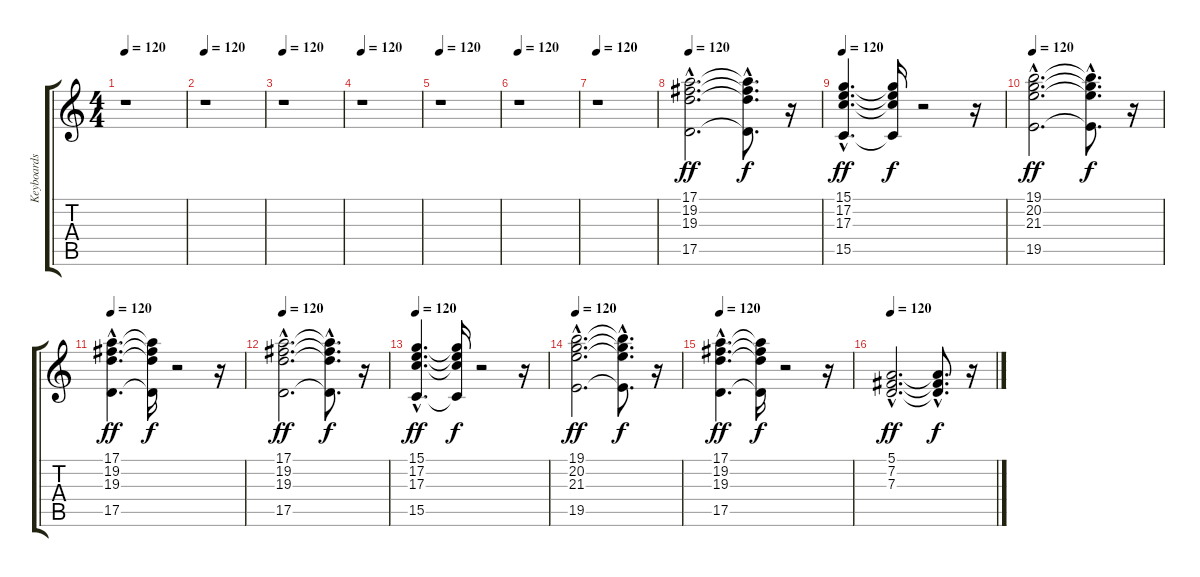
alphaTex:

\track ("Keyboards" "Keyboards") {instrument synthstrings1}
\staff {score tabs}
\tuning (E4 B3 G3 D3 A2 E2) {hide}
\ts (4 4)
\tempo 120
\clef g2
\ks c
r.1{dy f} |
\tempo 120
r.1 |
\tempo 120
r.1 |
\tempo 120
r.1 |
\tempo 120
r.1 |
\tempo 120
r.1 |
\tempo 120
r.1 |
\tempo 120
(17.1{hac} 19.2{hac} 19.3{hac} 17.5{hac}).2{d dy ff} (17.1{hac t} 19.2{hac t} 19.3{hac t} 17.5{hac t}).8{d dy f} r.16 |
\tempo 120
(15.1{hac} 17.2{hac} 17.3{hac} 15.5{hac}).4{d dy ff} (15.1{t} 17.2{t} 17.3{t} 15.5{t}).16{dy f} r.2 r.16 |
\tempo 120
(19.1{hac} 20.2{hac} 21.3{hac} 19.5{hac}).2{d dy ff} (19.1{hac t} 20.2{hac t} 21.3{hac t} 19.5{hac t}).8{d dy f} r.16 |
\tempo 120
(17.1{hac} 19.2{hac} 19.3{hac} 17.5{hac}).4{d dy ff} (17.1{t} 19.2{t} 19.3{t} 17.5{t}).16{dy f} r.2 r.16 |
\tempo 120
(17.1{hac} 19.2{hac} 19.3{hac} 17.5{hac}).2{d dy ff} (17.1{hac t} 19.2{hac t} 19.3{hac t} 17.5{hac t}).8{d dy f} r.16 |
\tempo 120
(15.1{hac} 17.2{hac} 17.3{hac} 15.5{hac}).4{d dy ff} (15.1{t} 17.2{t} 17.3{t} 15.5{t}).16{dy f} r.2 r.16 |
\tempo 120
(19.1{hac} 20.2{hac} 21.3{hac} 19.5{hac}).2{d dy ff} (19.1{hac t} 20.2{hac t} 21.3{hac t} 19.5{hac t}).8{d dy f} r.16 |
\tempo 120
(17.1{hac} 19.2{hac} 19.3{hac} 17.5{hac}).4{d dy ff} (17.1{t} 19.2{t} 19.3{t} 17.5{t}).16{dy f} r.2 r.16 |
\tempo 120
(5.1{hac} 7.2{hac} 7.3{hac}).2{d dy ff} (5.1{hac t} 7.2{hac t} 7.3{hac t}).8{d dy f} r.16
